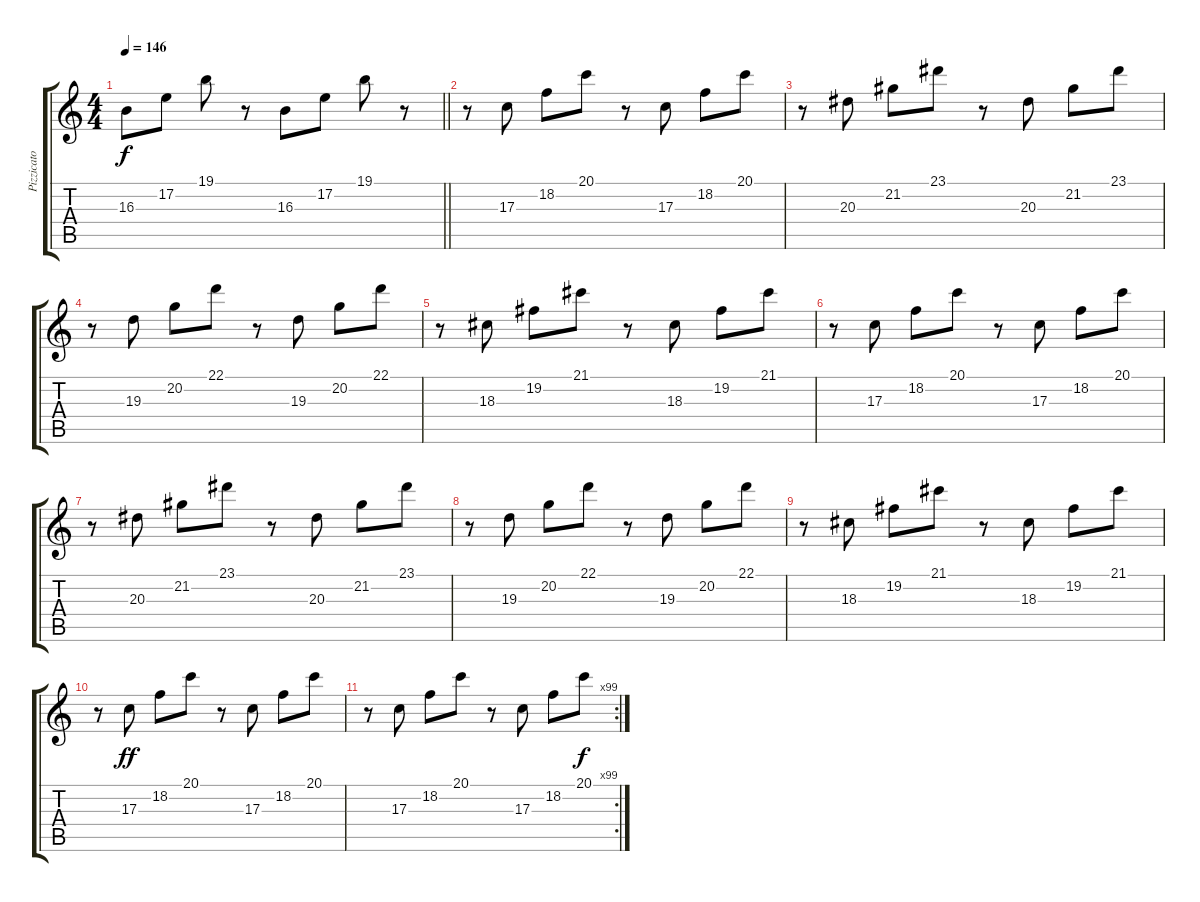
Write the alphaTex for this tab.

\track ("Pizzicato Strings" "Pizzicato ") {instrument pizzicatostrings}
\staff {score tabs}
\tuning (E4 B3 G3 D3 A2 E2) {hide}
\ts (4 4)
\tempo 146
\clef g2
\barLineRight lightlight
\ks c
16.3.8{dy f} 17.2.8 19.1.8 r.8 16.3.8{volume 3} 17.2.8 19.1.8 r.8 |
r.8{volume 9} 17.3.8 18.2.8 20.1.8 r.8 17.3.8 18.2.8 20.1.8 |
r.8 20.3.8 21.2.8 23.1.8 r.8 20.3.8 21.2.8 23.1.8 |
r.8 19.3.8 20.2.8 22.1.8 r.8 19.3.8 20.2.8 22.1.8 |
r.8 18.3.8 19.2.8 21.1.8 r.8 18.3.8 19.2.8 21.1.8 |
r.8 17.3.8 18.2.8 20.1.8 r.8 17.3.8 18.2.8 20.1.8 |
r.8 20.3.8 21.2.8 23.1.8 r.8 20.3.8 21.2.8 23.1.8 |
r.8 19.3.8 20.2.8 22.1.8 r.8 19.3.8 20.2.8 22.1.8 |
r.8 18.3.8 19.2.8 21.1.8 r.8 18.3.8 19.2.8 21.1.8 |
r.8 17.3.8{dy ff} 18.2.8 20.1.8 r.8 17.3.8 18.2.8 20.1.8 |
\rc 99
r.8 17.3.8 18.2.8 20.1.8 r.8 17.3.8 18.2.8 20.1.8{dy f}
